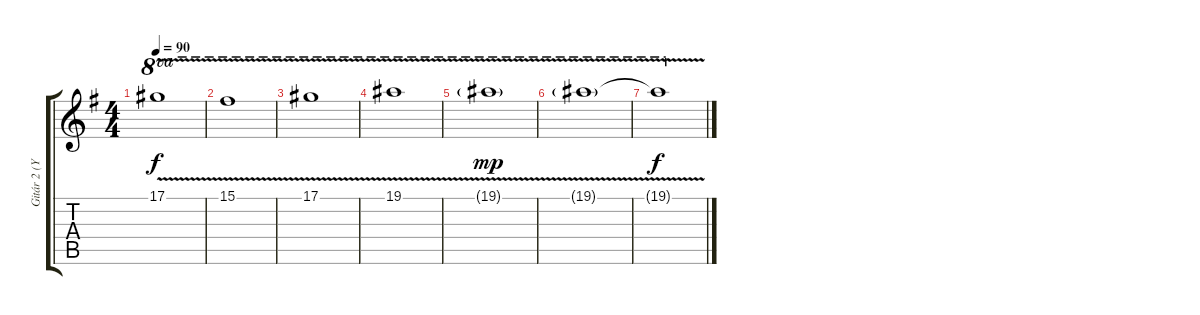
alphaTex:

\track ("Gitár 2 (Yngwie Malmsteen)" "Gitár 2 (Y") {instrument distortionguitar}
\staff {score tabs}
\tuning (Eb4 Bb3 Gb3 Db3 Ab2 Eb2) {hide}
\ts (4 4)
\tempo 90
\clef g2
\ks g
17.1{v}.1{ot 8va dy f} |
15.1{v}.1{ot 8va} |
17.1{v}.1{ot 8va} |
19.1{v}.1{ot 8va} |
19.1{v g}.1{ot 8va dy mp} |
19.1{v g}.1{ot 8va} |
19.1{v t}.1{ot 8va dy f}
